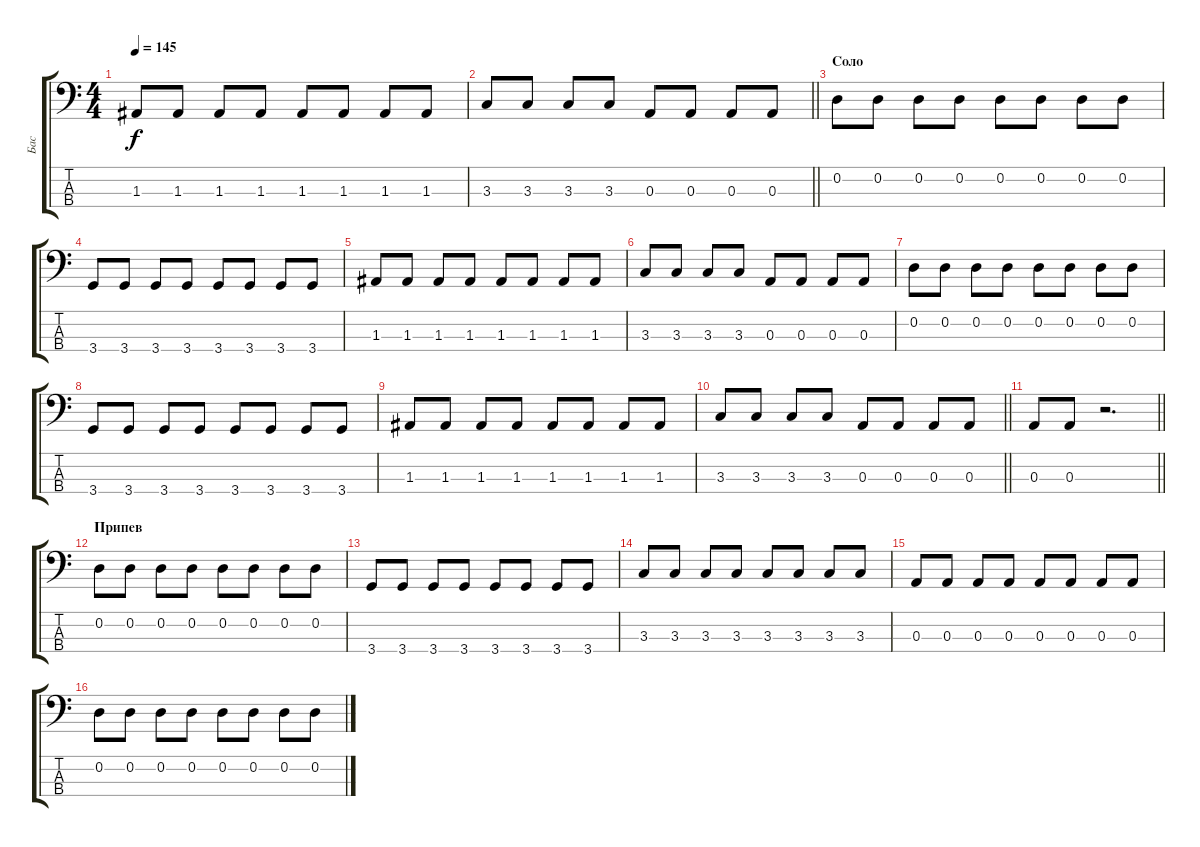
\track ("Бас" "Бас") {instrument electricbassfinger}
\staff {score tabs}
\tuning (G2 D2 A1 E1) {hide}
\ts (4 4)
\tempo 145
\clef f4
\ks c
1.3.8{dy f} 1.3.8 1.3.8 1.3.8 1.3.8 1.3.8 1.3.8 1.3.8 |
\barLineRight lightlight
3.3.8 3.3.8 3.3.8 3.3.8 0.3.8 0.3.8 0.3.8 0.3.8 |
\section ("" "Соло")
0.2.8 0.2.8 0.2.8 0.2.8 0.2.8 0.2.8 0.2.8 0.2.8 |
3.4.8 3.4.8 3.4.8 3.4.8 3.4.8 3.4.8 3.4.8 3.4.8 |
1.3.8 1.3.8 1.3.8 1.3.8 1.3.8 1.3.8 1.3.8 1.3.8 |
3.3.8 3.3.8 3.3.8 3.3.8 0.3.8 0.3.8 0.3.8 0.3.8 |
0.2.8 0.2.8 0.2.8 0.2.8 0.2.8 0.2.8 0.2.8 0.2.8 |
3.4.8 3.4.8 3.4.8 3.4.8 3.4.8 3.4.8 3.4.8 3.4.8 |
1.3.8 1.3.8 1.3.8 1.3.8 1.3.8 1.3.8 1.3.8 1.3.8 |
\barLineRight lightlight
3.3.8 3.3.8 3.3.8 3.3.8 0.3.8 0.3.8 0.3.8 0.3.8 |
\barLineRight lightlight
0.3.8 0.3.8 r.2{d} |
\section ("" "Припев")
0.2.8 0.2.8 0.2.8 0.2.8 0.2.8 0.2.8 0.2.8 0.2.8 |
3.4.8 3.4.8 3.4.8 3.4.8 3.4.8 3.4.8 3.4.8 3.4.8 |
3.3.8 3.3.8 3.3.8 3.3.8 3.3.8 3.3.8 3.3.8 3.3.8 |
0.3.8 0.3.8 0.3.8 0.3.8 0.3.8 0.3.8 0.3.8 0.3.8 |
0.2.8 0.2.8 0.2.8 0.2.8 0.2.8 0.2.8 0.2.8 0.2.8
